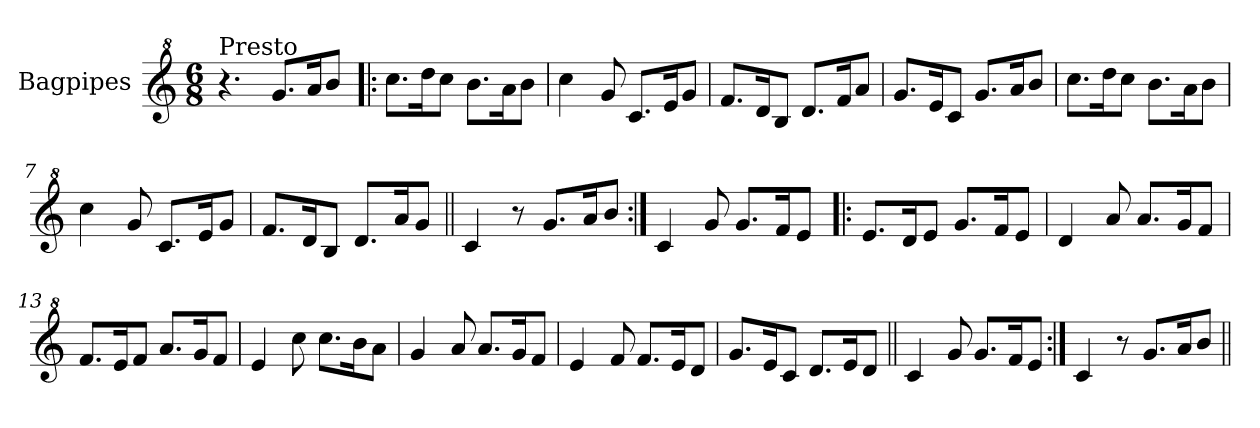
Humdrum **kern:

**kern
*part1
*staff1
*I"Bagpipes
*I'Bag
*clefG^2
*k[]
*C:
*M6/8
=1
!LO:TX:a:t=Presto
4.r
8.gg/L
16aa/K
8bb/J
=2!|:
8.ccc\L
16ddd\K
8ccc\J
8.bb\L
16aa\K
8bb\J
=3
4ccc\
8gg/
8.cc/L
16ee/K
8gg/J
=4
8.ff/L
16dd/K
8b/J
8.dd/L
16ff/K
8aa/J
=5
8.gg/L
16ee/K
8cc/J
8.gg/L
16aa/K
8bb/J
=6
8.ccc\L
16ddd\K
8ccc\J
8.bb\L
16aa\K
8bb\J
=7
4ccc\
8gg/
8.cc/L
16ee/K
8gg/J
!!LO:LB:g=z
=8
8.ff/L
16dd/K
8b/J
8.dd/L
16aa/K
8gg/J
=9||
4cc/
8r
8.gg/L
16aa/K
8bb/J
=10:|!
4cc/
8gg/
8.gg/L
16ff/K
8ee/J
=11!|:
8.ee/L
16dd/K
8ee/J
8.gg/L
16ff/K
8ee/J
=12
4dd/
8aa/
8.aa/L
16gg/K
8ff/J
=13
8.ff/L
16ee/K
8ff/J
8.aa/L
16gg/K
8ff/J
=14
4ee/
8ccc\
8.ccc\L
16bb\K
8aa\J
!!LO:LB:g=z
=15
4gg/
8aa/
8.aa/L
16gg/K
8ff/J
=16
4ee/
8ff/
8.ff/L
16ee/K
8dd/J
=17
8.gg/L
16ee/K
8cc/J
8.dd/L
16ee/K
8dd/J
=18||
4cc/
8gg/
8.gg/L
16ff/K
8ee/J
=19:|!
4cc/
8r
8.gg/L
16aa/K
8bb/J
=||
*-
